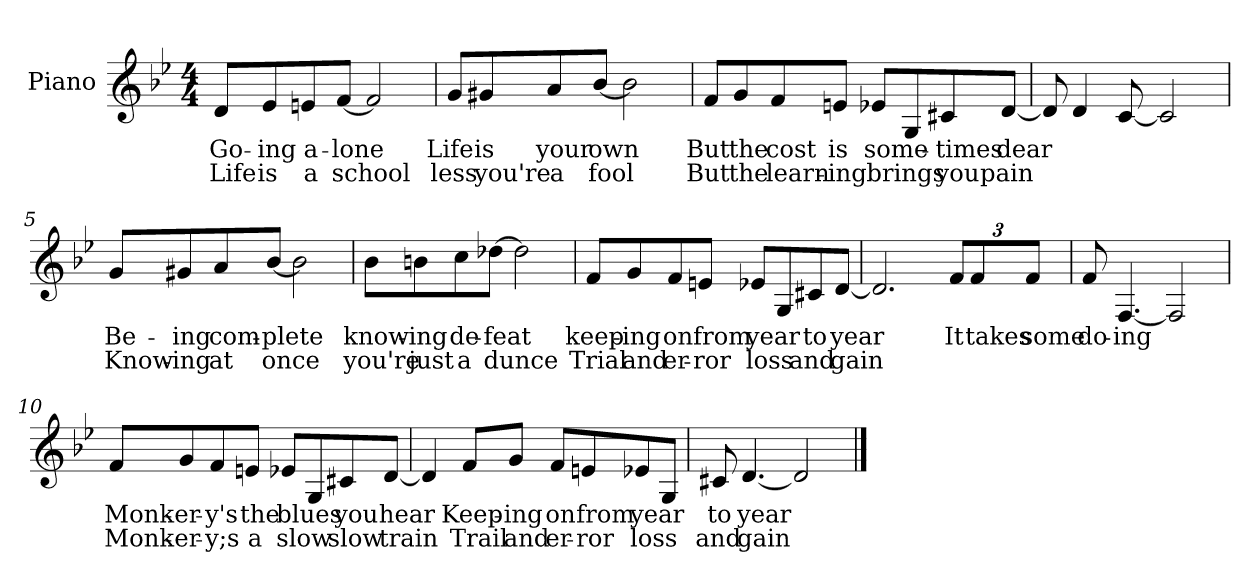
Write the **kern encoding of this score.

**kern	**text	**text
*part1	*part1	*part1
*staff1	*staff1	*staff1
*I"Piano	*	*
*I'Pno.	*	*
*clefG2	*	*
*k[b-e-]	*	*
*M4/4	*	*
=1	=1	=1
!	!LO:LY:b	!LO:LY:b
8d/L	Go-	Life
!	!LO:LY:b	!LO:LY:b
8e-/	-ing	is
!	!LO:LY:b	!LO:LY:b
8en/	a-	a
!	!LO:LY:b	!LO:LY:b
[8f/J	-lone	school
2f/]	.	.
=2	=2	=2
!	!LO:LY:b	!LO:LY:b
8g/L	Life	less
!	!LO:LY:b	!LO:LY:b
8g#X/	is	you're
!	!LO:LY:b	!LO:LY:b
8a/	your	a
!	!LO:LY:b	!LO:LY:b
[8b-/J	own	fool
2b-\]	.	.
=3	=3	=3
!	!LO:LY:b	!LO:LY:b
8f/L	But	But
!	!LO:LY:b	!LO:LY:b
8g/	the	the
!	!LO:LY:b	!LO:LY:b
8f/	cost	learn-
!	!LO:LY:b	!LO:LY:b
8en/J	is	-ing
!	!LO:LY:b	!LO:LY:b
8e-X/L	some-	brings
8G/	.	.
!	!LO:LY:b	!LO:LY:b
8c#X/	-times	you
!	!LO:LY:b	!LO:LY:b
[8d/J	dear	pain
=4	=4	=4
8d/]	.	.
4d/	.	.
[8c/	.	.
2c/]	.	.
!!LO:LB:g=z
=5	=5	=5
!	!LO:LY:b	!LO:LY:b
8g/L	Be-	Know-
!	!LO:LY:b	!LO:LY:b
8g#X/	-ing	-ing
!	!LO:LY:b	!LO:LY:b
8a/	com-	at
!	!LO:LY:b	!LO:LY:b
[8b-/J	-plete	once
2b-\]	.	.
=6	=6	=6
!	!LO:LY:b	!LO:LY:b
8b-\L	know-	you're
!	!LO:LY:b	!LO:LY:b
8bn\	-ing	just
!	!LO:LY:b	!LO:LY:b
8cc\	de-	a
!	!LO:LY:b	!LO:LY:b
[8dd-X\J	-feat	dunce
2dd-\]	.	.
=7	=7	=7
!	!LO:LY:b	!LO:LY:b
8f/L	keep-	Trial
!	!LO:LY:b	!LO:LY:b
8g/	-ing	and
!	!LO:LY:b	!LO:LY:b
8f/	on	er-
!	!LO:LY:b	!LO:LY:b
8en/J	from	-ror
!	!LO:LY:b	!LO:LY:b
8e-X/L	year	loss
8G/	.	.
!	!LO:LY:b	!LO:LY:b
8c#X/	to	and
!	!LO:LY:b	!LO:LY:b
[8d/J	year	gain
=8	=8	=8
2.d/]	.	.
*Xbrackettup	*	*
!	!LO:LY:b	!
12f/L	It	.
!	!LO:LY:b	!
12f/	takes	.
!	!LO:LY:b	!
12f/J	some	.
!!LO:LB:g=z
=9	=9	=9
!	!LO:LY:b	!
8f/	do-	.
!	!LO:LY:b	!
[4.F/	-ing	.
2F/]	.	.
=10	=10	=10
!	!LO:LY:b	!LO:LY:b
8f/L	Monk-	Monk-
!	!LO:LY:b	!LO:LY:b
8g/	-er-	-er-
!	!LO:LY:b	!LO:LY:b
8f/	y's	-y;s
!	!LO:LY:b	!LO:LY:b
8en/J	the	a
!	!LO:LY:b	!LO:LY:b
8e-X/L	blues	slow
8G/	.	.
!	!LO:LY:b	!LO:LY:b
8c#X/	you	slow
!	!LO:LY:b	!LO:LY:b
[8d/J	hear	train
=11	=11	=11
4d/]	.	.
!	!LO:LY:b	!LO:LY:b
8f/L	Keep-	Trail
!	!LO:LY:b	!LO:LY:b
8g/J	-ing	and
!	!LO:LY:b	!LO:LY:b
8f/L	on	er-
!	!LO:LY:b	!LO:LY:b
8en/	from	-ror
!	!LO:LY:b	!LO:LY:b
8e-X/	year	loss
8G/J	.	.
=12	=12	=12
!	!LO:LY:b	!LO:LY:b
8c#X/	to	and
!	!LO:LY:b	!LO:LY:b
[4.d/	year	gain
2d/]	.	.
==	==	==
*-	*-	*-
